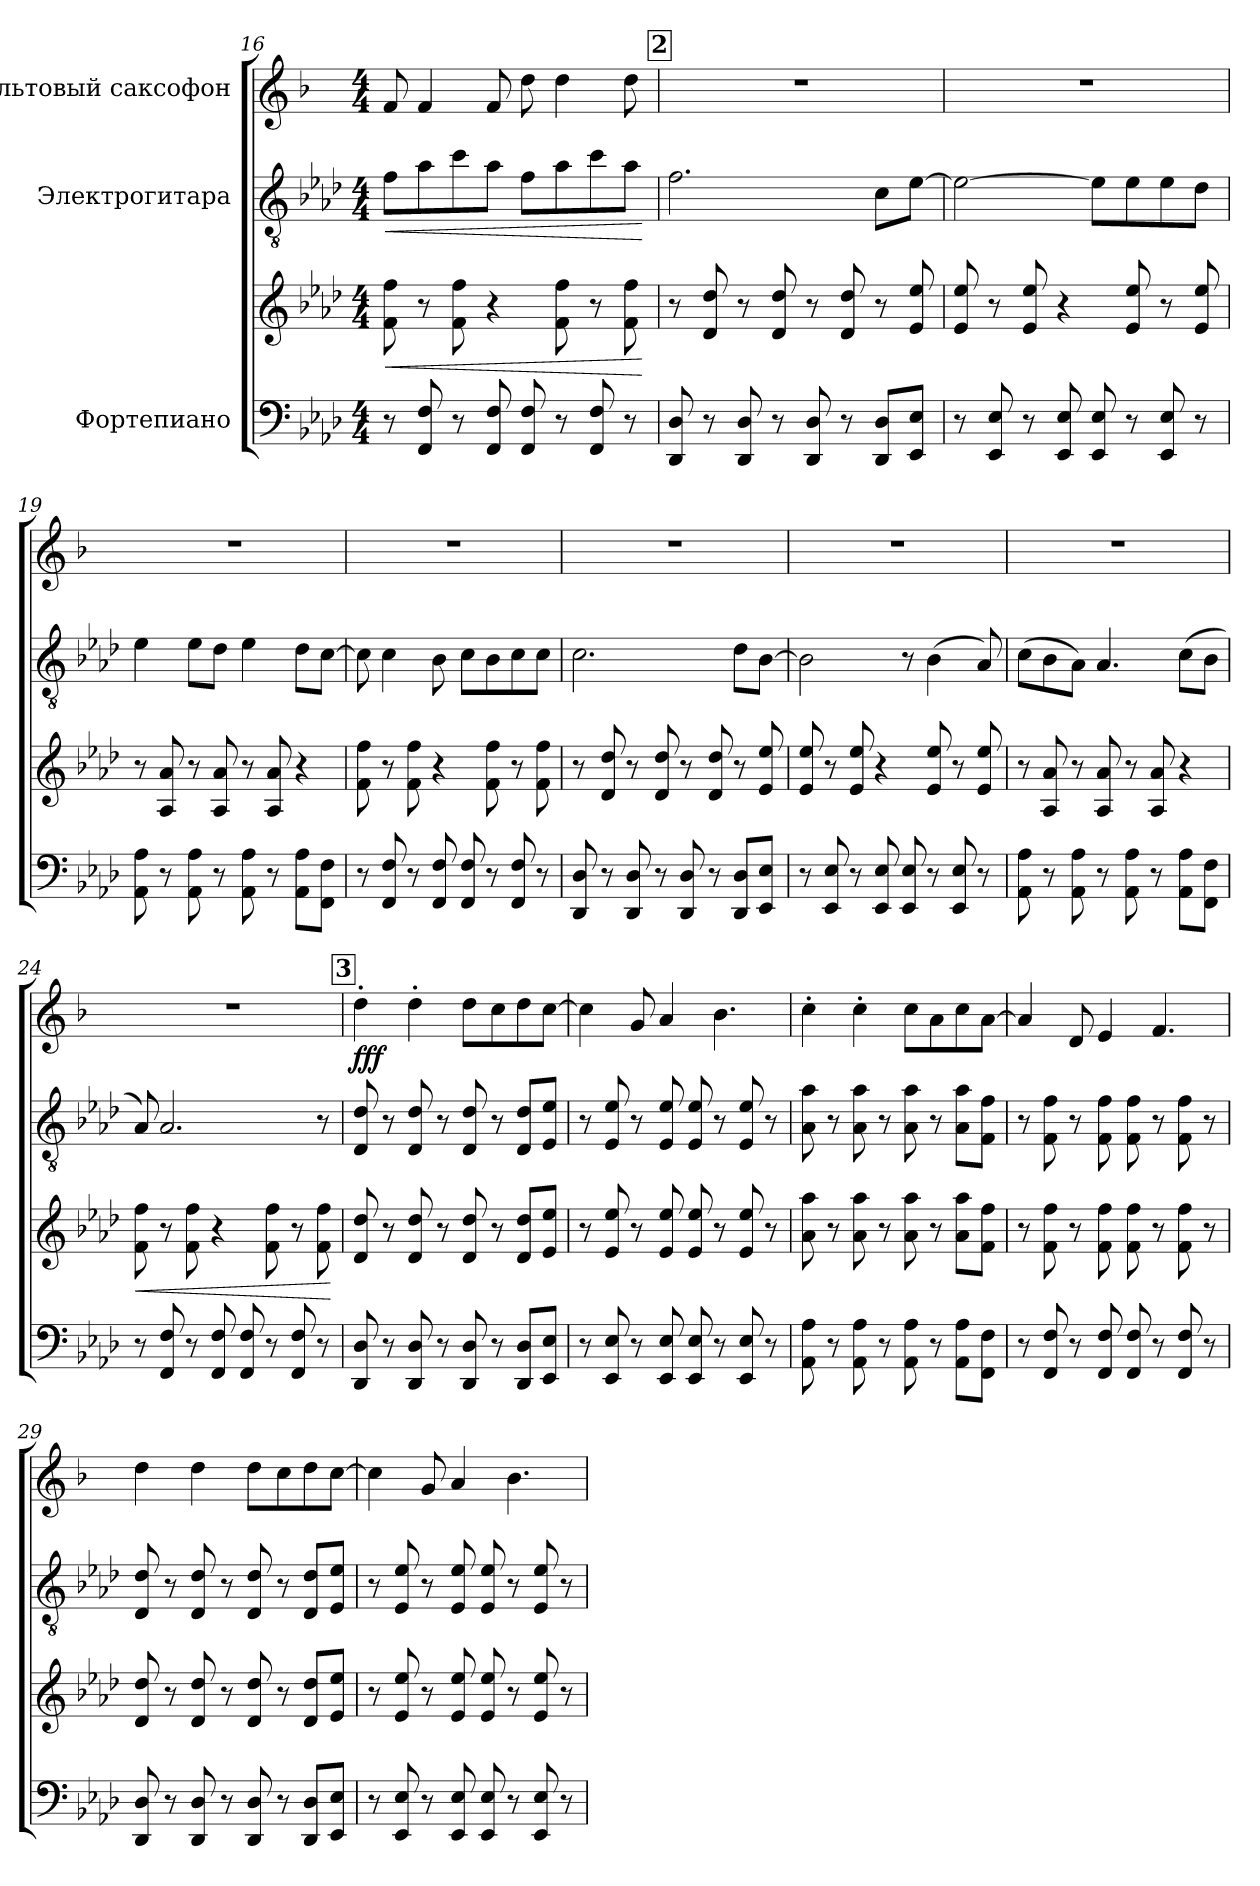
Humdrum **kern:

**kern	**kern	**dynam	**kern	**dynam	**kern	**dynam
*part3	*part3	*part3	*part2	*part2	*part1	*part1
*staff4	*staff3	*staff3/4	*staff2	*staff2	*staff1	*staff1
*I"Фортепиано	*	*	*I"Электрогитара	*	*I"Альтовый саксофон	*
!!LO:LB:g=z
*clefF4	*clefG2	*	*clefGv2	*	*clefG2	*
*	*	*	*	*	*ITrd5c9	*
*k[b-e-a-d-]	*k[b-e-a-d-]	*	*k[b-e-a-d-]	*	*k[b-e-a-d-]	*
*M4/4	*M4/4	*	*M4/4	*	*M4/4	*
=16	=16	=16	=16	=16	=16	=16
!	!	!LO:HP:b	!	!LO:HP:b	!	!
8r	8f\ 8ff\	<	8f\L	<	8A-/	.
8FF/ 8F/	8r	.	8a-\	.	4A-/	.
8r	8f\ 8ff\	.	8cc\	.	.	.
8FF/ 8F/	4r	.	8a-\J	.	8A-/	.
8FF/ 8F/	.	.	8f\L	.	8f\	.
8r	8f\ 8ff\	.	8a-\	.	4f\	.
8FF/ 8F/	8r	.	8cc\	.	.	.
8r	8f\ 8ff\	.	8a-\J	.	8f\	.
.	.	[	.	[	.	.
!!LO:REH:place=s1:a:B:fs=14:t=2
=17	=17	=17	=17	=17	=17	=17
8DD-/ 8D-/	8r	.	2.f\	.	1r	.
8r	8d-/ 8dd-/	.	.	.	.	.
8DD-/ 8D-/	8r	.	.	.	.	.
8r	8d-/ 8dd-/	.	.	.	.	.
8DD-/ 8D-/	8r	.	.	.	.	.
8r	8d-/ 8dd-/	.	.	.	.	.
8DD-/ 8D-/L	8r	.	8c\L	.	.	.
8EE-/ 8E-/J	8e-/ 8ee-/	.	[8e-\J	.	.	.
=18	=18	=18	=18	=18	=18	=18
8r	8e-/ 8ee-/	.	2e-\_	.	1r	.
8EE-/ 8E-/	8r	.	.	.	.	.
8r	8e-/ 8ee-/	.	.	.	.	.
8EE-/ 8E-/	4r	.	.	.	.	.
8EE-/ 8E-/	.	.	8e-\L]	.	.	.
8r	8e-/ 8ee-/	.	8e-\	.	.	.
8EE-/ 8E-/	8r	.	8e-\	.	.	.
8r	8e-/ 8ee-/	.	8d-\J	.	.	.
!!LO:PB:g=z
=19	=19	=19	=19	=19	=19	=19
8AA-\ 8A-\	8r	.	4e-\	.	1r	.
8r	8A-/ 8a-/	.	.	.	.	.
8AA-\ 8A-\	8r	.	8e-\L	.	.	.
8r	8A-/ 8a-/	.	8d-\J	.	.	.
8AA-\ 8A-\	8r	.	4e-\	.	.	.
8r	8A-/ 8a-/	.	.	.	.	.
8AA-\ 8A-\L	4r	.	8d-\L	.	.	.
8FF\ 8F\J	.	.	[8c\J	.	.	.
=20	=20	=20	=20	=20	=20	=20
8r	8f\ 8ff\	.	8c\]	.	1r	.
8FF/ 8F/	8r	.	4c\	.	.	.
8r	8f\ 8ff\	.	.	.	.	.
8FF/ 8F/	4r	.	8B-\	.	.	.
8FF/ 8F/	.	.	8c\L	.	.	.
8r	8f\ 8ff\	.	8B-\	.	.	.
8FF/ 8F/	8r	.	8c\	.	.	.
8r	8f\ 8ff\	.	8c\J	.	.	.
=21	=21	=21	=21	=21	=21	=21
8DD-/ 8D-/	8r	.	2.c\	.	1r	.
8r	8d-/ 8dd-/	.	.	.	.	.
8DD-/ 8D-/	8r	.	.	.	.	.
8r	8d-/ 8dd-/	.	.	.	.	.
8DD-/ 8D-/	8r	.	.	.	.	.
8r	8d-/ 8dd-/	.	.	.	.	.
8DD-/ 8D-/L	8r	.	8d-\L	.	.	.
8EE-/ 8E-/J	8e-/ 8ee-/	.	[8B-\J	.	.	.
!!LO:LB:g=z
=22	=22	=22	=22	=22	=22	=22
8r	8e-/ 8ee-/	.	2B-\]	.	1r	.
8EE-/ 8E-/	8r	.	.	.	.	.
8r	8e-/ 8ee-/	.	.	.	.	.
8EE-/ 8E-/	4r	.	.	.	.	.
8EE-/ 8E-/	.	.	8r	.	.	.
8r	8e-/ 8ee-/	.	(4B-\	.	.	.
8EE-/ 8E-/	8r	.	.	.	.	.
8r	8e-/ 8ee-/	.	8A-/)	.	.	.
=23	=23	=23	=23	=23	=23	=23
8AA-\ 8A-\	8r	.	(8c\L	.	1r	.
8r	8A-/ 8a-/	.	8B-\	.	.	.
8AA-\ 8A-\	8r	.	8A-\J)	.	.	.
8r	8A-/ 8a-/	.	4.A-/	.	.	.
8AA-\ 8A-\	8r	.	.	.	.	.
8r	8A-/ 8a-/	.	.	.	.	.
8AA-\ 8A-\L	4r	.	(8c\L	.	.	.
8FF\ 8F\J	.	.	8B-\J	.	.	.
=24	=24	=24	=24	=24	=24	=24
!	!	!LO:HP:b	!	!	!	!
8r	8f\ 8ff\	<	8A-/)	.	1r	.
8FF/ 8F/	8r	.	2.A-/	.	.	.
8r	8f\ 8ff\	.	.	.	.	.
8FF/ 8F/	4r	.	.	.	.	.
8FF/ 8F/	.	.	.	.	.	.
8r	8f\ 8ff\	.	.	.	.	.
8FF/ 8F/	8r	.	.	.	.	.
8r	8f\ 8ff\	.	8r	.	.	.
.	.	[	.	.	.	.
!!LO:LB:g=z
!!LO:REH:place=s1:a:B:fs=14:t=3
=25	=25	=25	=25	=25	=25	=25
!	!	!	!	!	!	!LO:DY:b
8DD-/ 8D-/	8d-/ 8dd-/	.	8D-/ 8d-/	.	4f'\	fff
8r	8r	.	8r	.	.	.
8DD-/ 8D-/	8d-/ 8dd-/	.	8D-/ 8d-/	.	4f'\	.
8r	8r	.	8r	.	.	.
8DD-/ 8D-/	8d-/ 8dd-/	.	8D-/ 8d-/	.	8f\L	.
8r	8r	.	8r	.	8e-\	.
8DD-/ 8D-/L	8d-/ 8dd-/L	.	8D-/ 8d-/L	.	8f\	.
8EE-/ 8E-/J	8e-/ 8ee-/J	.	8E-/ 8e-/J	.	[8e-\J	.
=26	=26	=26	=26	=26	=26	=26
8r	8r	.	8r	.	4e-\]	.
8EE-/ 8E-/	8e-/ 8ee-/	.	8E-/ 8e-/	.	.	.
8r	8r	.	8r	.	8B-/	.
8EE-/ 8E-/	8e-/ 8ee-/	.	8E-/ 8e-/	.	4c/	.
8EE-/ 8E-/	8e-/ 8ee-/	.	8E-/ 8e-/	.	.	.
8r	8r	.	8r	.	4.d-\	.
8EE-/ 8E-/	8e-/ 8ee-/	.	8E-/ 8e-/	.	.	.
8r	8r	.	8r	.	.	.
=27	=27	=27	=27	=27	=27	=27
8AA-\ 8A-\	8a-\ 8aa-\	.	8A-\ 8a-\	.	4e-'\	.
8r	8r	.	8r	.	.	.
8AA-\ 8A-\	8a-\ 8aa-\	.	8A-\ 8a-\	.	4e-'\	.
8r	8r	.	8r	.	.	.
8AA-\ 8A-\	8a-\ 8aa-\	.	8A-\ 8a-\	.	8e-\L	.
8r	8r	.	8r	.	8c\	.
8AA-\ 8A-\L	8a-\ 8aa-\L	.	8A-\ 8a-\L	.	8e-\	.
8FF\ 8F\J	8f\ 8ff\J	.	8F\ 8f\J	.	[8c\J	.
!!LO:PB:g=z
=28	=28	=28	=28	=28	=28	=28
8r	8r	.	8r	.	4c/]	.
8FF/ 8F/	8f\ 8ff\	.	8F\ 8f\	.	.	.
8r	8r	.	8r	.	8F/	.
8FF/ 8F/	8f\ 8ff\	.	8F\ 8f\	.	4G/	.
8FF/ 8F/	8f\ 8ff\	.	8F\ 8f\	.	.	.
8r	8r	.	8r	.	4.A-/	.
8FF/ 8F/	8f\ 8ff\	.	8F\ 8f\	.	.	.
8r	8r	.	8r	.	.	.
=29	=29	=29	=29	=29	=29	=29
8DD-/ 8D-/	8d-/ 8dd-/	.	8D-/ 8d-/	.	4f\	.
8r	8r	.	8r	.	.	.
8DD-/ 8D-/	8d-/ 8dd-/	.	8D-/ 8d-/	.	4f\	.
8r	8r	.	8r	.	.	.
8DD-/ 8D-/	8d-/ 8dd-/	.	8D-/ 8d-/	.	8f\L	.
8r	8r	.	8r	.	8e-\	.
8DD-/ 8D-/L	8d-/ 8dd-/L	.	8D-/ 8d-/L	.	8f\	.
8EE-/ 8E-/J	8e-/ 8ee-/J	.	8E-/ 8e-/J	.	[8e-\J	.
=30	=30	=30	=30	=30	=30	=30
8r	8r	.	8r	.	4e-\]	.
8EE-/ 8E-/	8e-/ 8ee-/	.	8E-/ 8e-/	.	.	.
8r	8r	.	8r	.	8B-/	.
8EE-/ 8E-/	8e-/ 8ee-/	.	8E-/ 8e-/	.	4c/	.
8EE-/ 8E-/	8e-/ 8ee-/	.	8E-/ 8e-/	.	.	.
8r	8r	.	8r	.	4.d-\	.
8EE-/ 8E-/	8e-/ 8ee-/	.	8E-/ 8e-/	.	.	.
8r	8r	.	8r	.	.	.
=	=	=	=	=	=	=
*-	*-	*-	*-	*-	*-	*-
